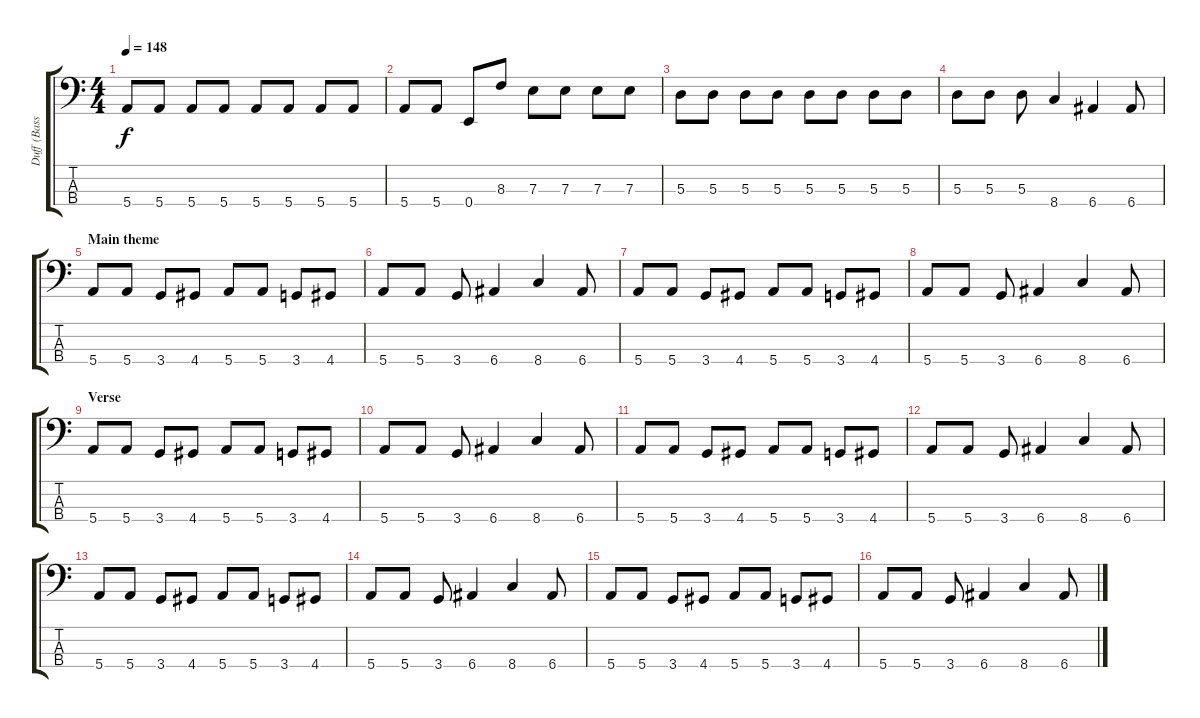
\track ("Duff (Bass)" "Duff (Bass") {instrument electricbasspick}
\staff {score tabs}
\tuning (G2 D2 A1 E1) {hide}
\ts (4 4)
\tempo 148
\clef f4
\ks c
5.4.8{dy f} 5.4.8 5.4.8 5.4.8 5.4.8 5.4.8 5.4.8 5.4.8 |
5.4.8 5.4.8 0.4.8 8.3.8 7.3.8 7.3.8 7.3.8 7.3.8 |
5.3.8 5.3.8 5.3.8 5.3.8 5.3.8 5.3.8 5.3.8 5.3.8 |
5.3.8 5.3.8 5.3.8 8.4.4 6.4.4 6.4.8 |
\section ("" "Main theme")
5.4.8 5.4.8 3.4.8 4.4.8 5.4.8 5.4.8 3.4.8 4.4.8 |
5.4.8 5.4.8 3.4.8 6.4.4 8.4.4 6.4.8 |
5.4.8 5.4.8 3.4.8 4.4.8 5.4.8 5.4.8 3.4.8 4.4.8 |
5.4.8 5.4.8 3.4.8 6.4.4 8.4.4 6.4.8 |
\section ("" "Verse")
5.4.8 5.4.8 3.4.8 4.4.8 5.4.8 5.4.8 3.4.8 4.4.8 |
5.4.8 5.4.8 3.4.8 6.4.4 8.4.4 6.4.8 |
5.4.8 5.4.8 3.4.8 4.4.8 5.4.8 5.4.8 3.4.8 4.4.8 |
5.4.8 5.4.8 3.4.8 6.4.4 8.4.4 6.4.8 |
5.4.8 5.4.8 3.4.8 4.4.8 5.4.8 5.4.8 3.4.8 4.4.8 |
5.4.8 5.4.8 3.4.8 6.4.4 8.4.4 6.4.8 |
5.4.8 5.4.8 3.4.8 4.4.8 5.4.8 5.4.8 3.4.8 4.4.8 |
5.4.8 5.4.8 3.4.8 6.4.4 8.4.4 6.4.8
